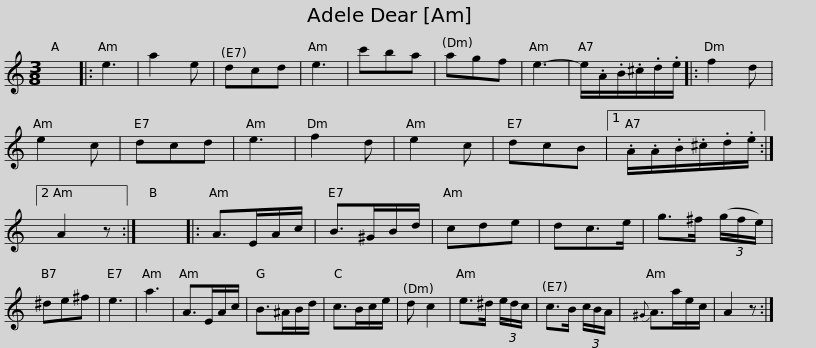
X:1
L:1/8
M:3/8
I:linebreak $
K:C
V:1 treble
V:1
 x3 |: e3 | a2 e | dcd | e3 | %5
 c'ba | agf | e3- | e/.A/.B/.^c/.d/.e/ |: f2 d | %10
 e2 c | dcd |$ e3 | f2 d | e2 c | %15
 dcB |1 .A/.A/.B/.^c/.d/.e/ :|2 A2 z :| x3 |: A>EA/c/ | %20
 B>^GB/d/ | cde | dc>e | g>^f (3(g/f/e/) |$ ^de^f | %25
 e3 | a3 | A>EA/c/ | B>^AB/d/ | c>Bc/e/ | %30
 d c2 | e>^d (3e/d/c/ | c>B (3c/B/A/ |{^G} A>ae/c/ | A2 z :| %35
